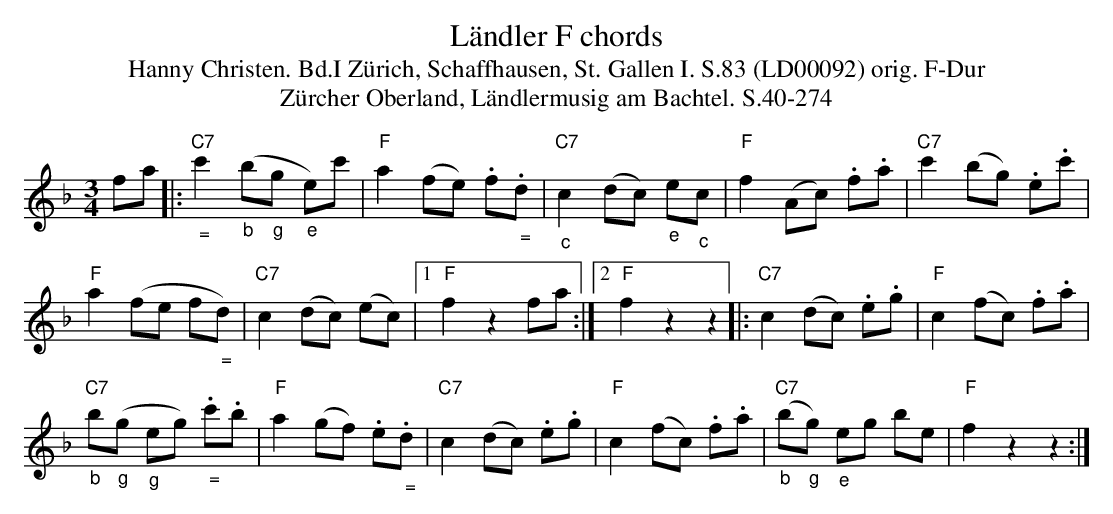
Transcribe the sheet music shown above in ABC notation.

X:1
T: L\"andler F chords
T:Hanny Christen. Bd.I Zürich, Schaffhausen, St. Gallen I. S.83 (LD00092) orig. F-Dur
T: Z\"urcher Oberland, L\"andlermusig am Bachtel. S.40-274
M:3/4
L:1/8
K:F %%MIDI gchordon
fa |: "C7""_ ="c'2 ("_b"b"_g"g "_e"e)c' | "F"a2 (fe) .f"_ =".d | "C7""_c"c2 (dc) "_e"e"_c"c | "F"f2 (Ac) .f.a | "C7"c'2 (bg) .e.c' |
"F"a2 (fe f"_ ="d) | "C7"c2 (dc) (ec) |1 "F"f2z2 fa :|2 "F"f2z2z2 |: "C7"c2 (dc) .e.g | "F"c2 (fc) .f.a |
"C7""_b"b("_g"g "_g"eg) "_ =".c'.b | "F"a2 (gf) .e"_ =".d | "C7"c2 (dc) .e.g | "F"c2 (fc) .f.a | "C7"("_b"b"_g"g) "_e"eg be | "F"f2z2z2 :|
